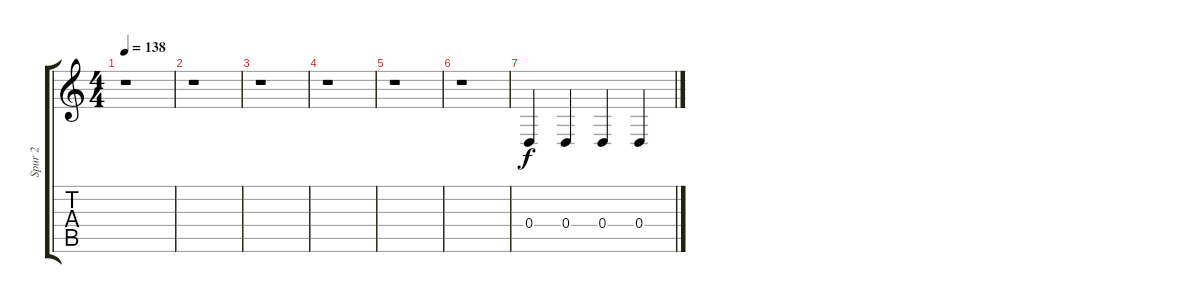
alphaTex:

\track ("Spur 2" "Spur 2") {instrument gunshot}
\staff {score tabs}
\tuning (E4 B3 G3 D3 A2 E2) {hide}
\ts (4 4)
\tempo 138
\clef g2
\ks c
r.1{dy f} |
r.1 |
r.1 |
r.1 |
r.1 |
r.1 |
0.4.4 0.4.4 0.4.4 0.4.4
